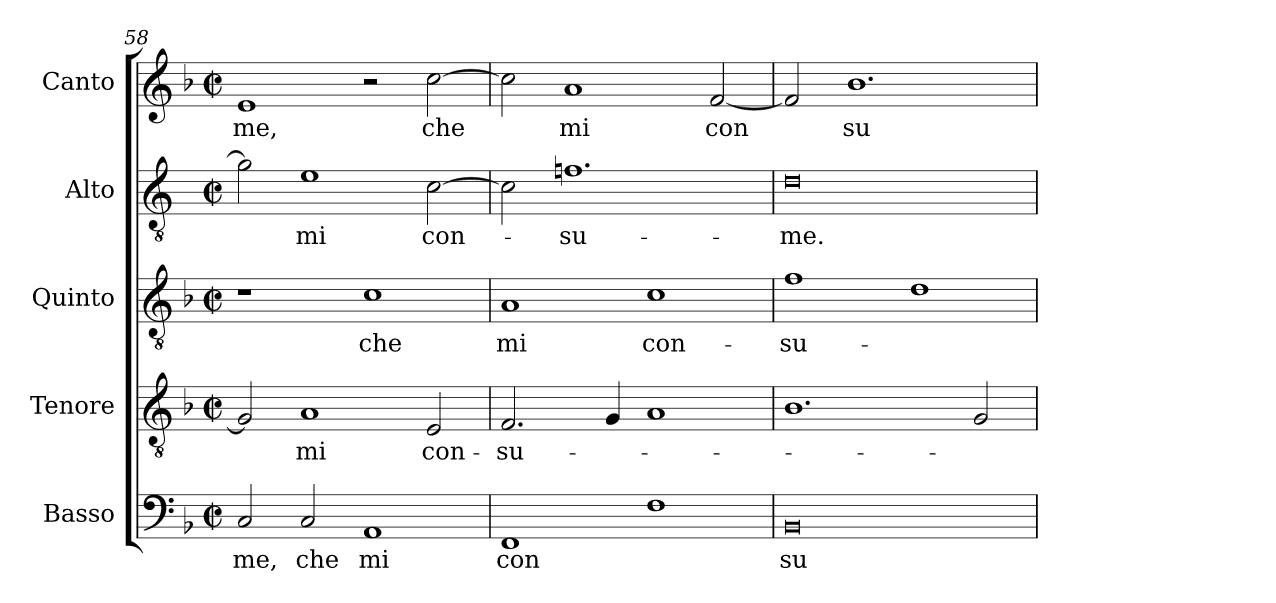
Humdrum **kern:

**kern	**text	**kern	**text	**kern	**text	**kern	**text	**kern	**text
*part5	*part5	*part4	*part4	*part3	*part3	*part2	*part2	*part1	*part1
*staff5	*staff5	*staff4	*staff4	*staff3	*staff3	*staff2	*staff2	*staff1	*staff1
*I"Basso	*	*I"Tenore	*	*I"Quinto	*	*I"Alto	*	*I"Canto	*
*clefF4	*	*clefGv2	*	*clefGv2	*	*clefGv2	*	*clefG2	*
*	*	*	*	*	*	*ITrd-3c-5	*	*	*
*k[b-]	*	*k[b-]	*	*k[b-]	*	*	*	*k[b-]	*
*F:	*	*F:	*	*F:	*	*	*	*F:	*
*M2/2	*	*M2/2	*	*M2/2	*	*M2/2	*	*M2/2	*
*met(c|)	*	*met(c|)	*	*met(c|)	*	*met(c|)	*	*met(c|)	*
=58	=58	=58	=58	=58	=58	=58	=58	=58	=58
!	!LO:LY:b:cj	!	!	!	!	!	!	!	!LO:LY:b:cj
2C/	me,	2G/]	.	1r	.	2cc\]	.	1e	me,
!	!LO:LY:b:cj	!	!LO:LY:b:cj	!	!	!	!LO:LY:b:cj	!	!
2C/	che	1A	mi	.	.	1a	mi	.	.
!	!LO:LY:b:cj	!	!	!	!LO:LY:b:cj	!	!	!	!
1AA	mi	.	.	1c	che	.	.	2r	.
!	!	!	!LO:LY:b:cj	!	!	!	!LO:LY:b	!	!LO:LY:b
.	.	2E/	con-	.	.	[>2f\	con-	[>2cc\	che
=59	=59	=59	=59	=59	=59	=59	=59	=59	=59
!	!LO:LY:b:cj	!	!LO:LY:b:cj	!	!LO:LY:b:cj	!	!	!	!
1FF	con	2.F/	-su-	1A	mi	2f\]	.	2cc\]	.
!	!	!	!	!	!	!	!LO:LY:b:cj	!	!LO:LY:b:cj
.	.	.	.	.	.	1.b-	-su-	1a	mi
.	.	4G/	.	.	.	.	.	.	.
!	!	!	!	!	!LO:LY:b:cj	!	!	!	!
1F	.	1A	.	1c	con-	.	.	.	.
!	!	!	!	!	!	!	!	!	!LO:LY:b
.	.	.	.	.	.	.	.	[<2f/	con
=60	=60	=60	=60	=60	=60	=60	=60	=60	=60
!	!LO:LY:b:cj	!	!	!	!LO:LY:b:cj	!	!LO:LY:b:cj	!	!
0BB-	su	1.B-	.	1f	-su-	0g	-me.	2f/]	.
!	!	!	!	!	!	!	!	!	!LO:LY:b:cj
.	.	.	.	.	.	.	.	1.b-	su
.	.	.	.	1d	.	.	.	.	.
.	.	2G/	.	.	.	.	.	.	.
=	=	=	=	=	=	=	=	=	=
*-	*-	*-	*-	*-	*-	*-	*-	*-	*-
